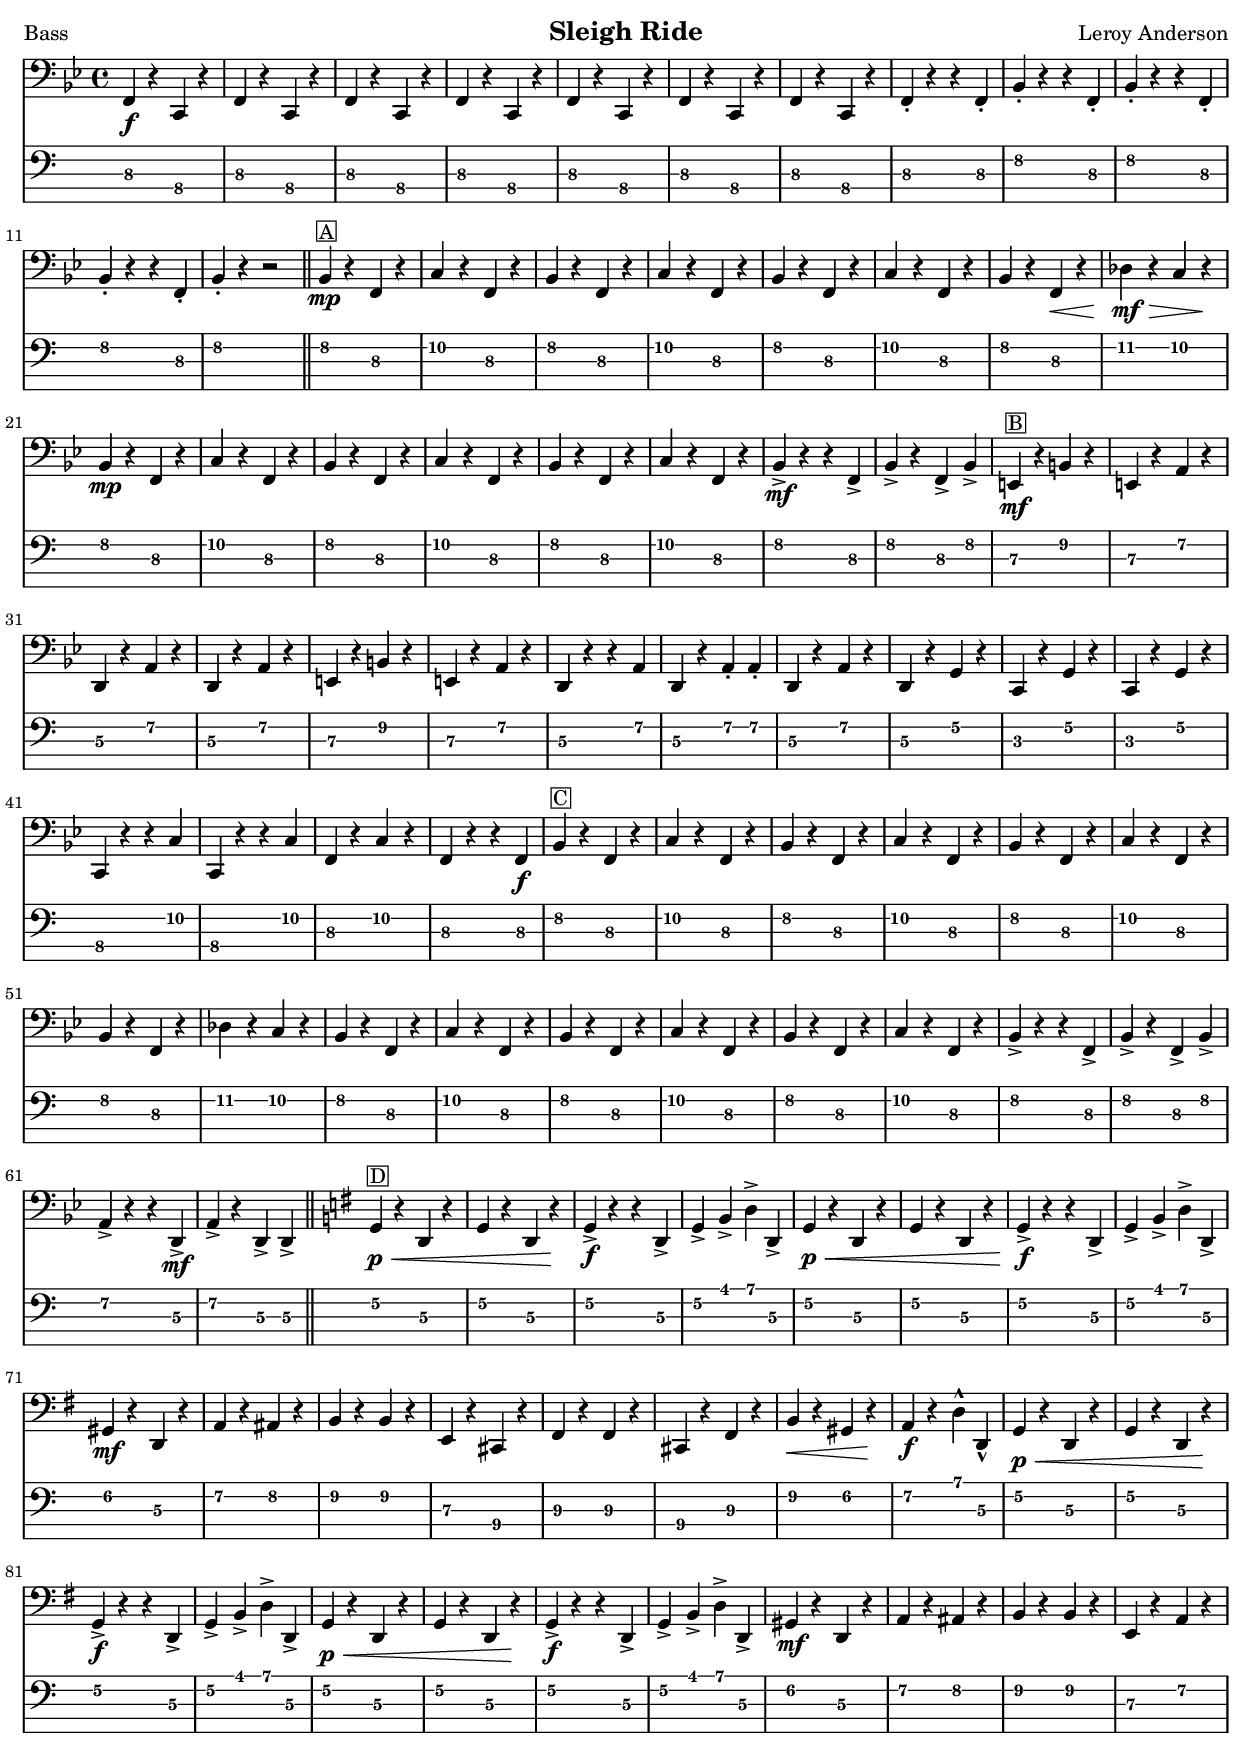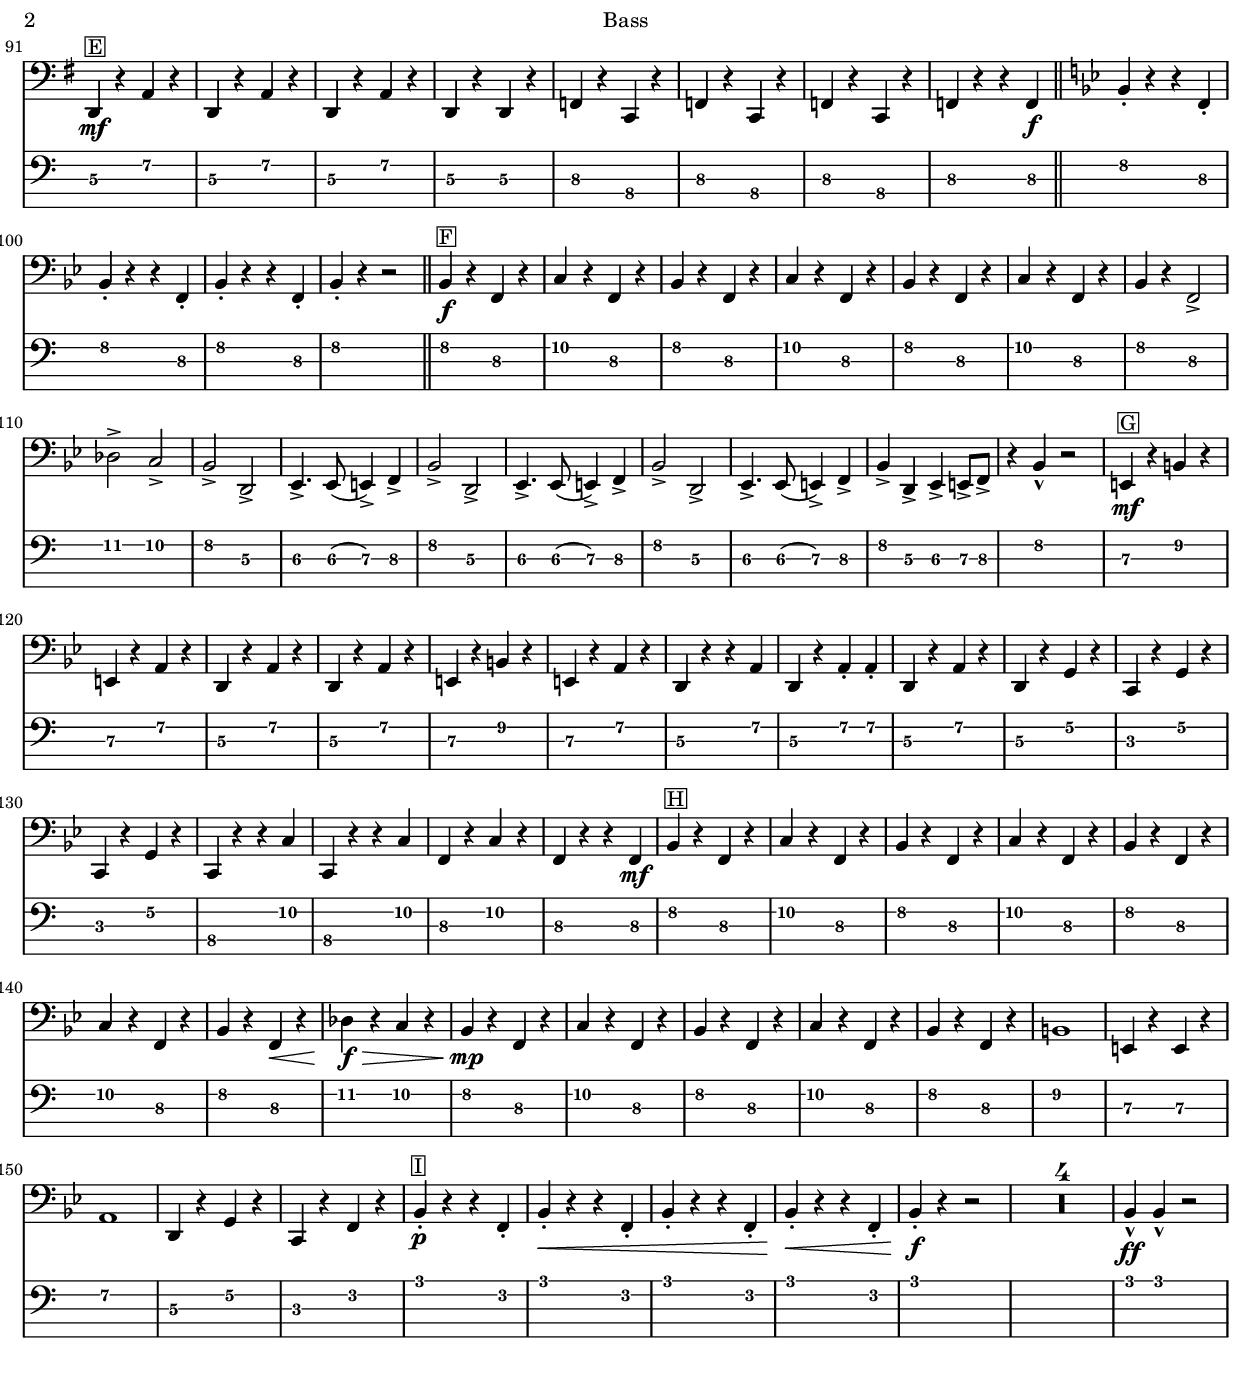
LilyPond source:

\version "2.16.1"

\include "format.ly"
#(set-global-staff-size 18)
%#(set-global-staff-size 25)

\paper {
  #(set-paper-size "a4")
  top-margin = 2
  bottom-margin = 2
  left-margin = 4
  right-margin = 2
  indent = 0
  short-indent = 0
  page-limit-inter-system-space = ##t

  head-separation = 0
  between-system-space = 0
  between-system-padding = 0

  system-system-spacing #'basic-distance = #8
  system-system-spacing #'minimum-distance = #8
  system-system-spacing #'padding = #0

}

\book {
  \header {
    title = "Sleigh Ride"
    composer = "Leroy Anderson"
    instrument = "Bass"
  }
  
  \score {
    <<
      \new Staff {
	\set Voice.countPercentRepeats = ##t
	\relative c' { 
  \clef "bass"
  \time 4/4
  \key bes \major
  
  \relative c, {
    \set TabStaff.restrainOpenStrings = ##t    
    \set TabStaff.minimumFret = #7
    f4\f r c r | \repeat unfold 6 {f r c r} %\break
    f\staccato r r f\staccato |
    \repeat unfold 3 {bes\staccato r r f\staccato} |
    bes\staccato r4 r2 \bar "||" \newSpacingSection
    bes4\mp ^\markup{\box{A}} r f r |  c' r f, r |
    \repeat unfold 2 {bes r f r | c' r f, r} | bes r f\< r |
    des'\!\mf\> r c r\! | bes\mp r f r | %\break
    c' r f, r | \repeat unfold 2 {bes r f r | c' r f, r} |
    bes\accent\mf r r f\accent | bes\accent r f\accent bes\accent | %\break
    \set TabStaff.minimumFret = #5
    e,\mf^\markup{\box{B}} r b' r | e, r a r | d, r a' r | d, r a' r | 
    e r b' r | e, r a r | d, r r a' |  %\break
    \set TabStaff.minimumFret = #3
    d, r a'\staccato a\staccato | d, r a' r | d, r g r |
    c, r g' r | c, r g' r |
    \set TabStaff.minimumFret = #7
    c, r r c' | c, r r c' | %\break
    f, r c' r | f, r r f\f | bes^\markup{\box{C}} r f r | c' r f, r | \repeat unfold 2 {bes r f r | c' r f, r } |
    bes r f r |  des' r c r | \repeat unfold 3 {bes r f r | c' r f, r} |
    bes\accent r r f\accent | bes\accent r f\accent bes\accent |
    \set TabStaff.minimumFret = #4
    a\accent r r d,\accent\mf | a'\accent r d,\accent d\accent \bar "||" \newSpacingSection
    \key g \major %\break
    g\p^\markup{\box{D}}\< r d r | g r d r\! | g\accent\f r r d\accent |
    g\accent b\accent d\accent d,\accent | g\p\< r d r | g r d r | g\accent\f\! r r d\accent  | %\break
    g\accent b\accent d\accent d,\accent | gis\mf r d r | a' r ais r |
    \set TabStaff.minimumFret = #7
    b r b r | e, r cis r | fis r fis r | cis r fis r | %\break
    \set TabStaff.minimumFret = #5
    b\< r gis r\! | a\f r d\marcato d,\marcato | g\p\< r d r | g r d r\! |
    \set TabStaff.minimumFret = #4
    g\accent\f r r d\accent | g\accent b\accent d\accent d,\accent |
    g\p\< r d r | g r d r\! | g\accent\f r r d\accent |
    g\accent b\accent d\accent d,\accent | gis\mf r d r | a' r ais r |
    \set TabStaff.minimumFret = #7
    b r b r | e, r a r | %\break
    \set TabStaff.minimumFret = #4
    d,\mf^\markup{\box{E}} r a' r | d, r a' r | d, r a' r | d, r d r |
    f r c r | f r c r | f r c r |%\break
    f r r f\f \bar "||" \newSpacingSection
    \key bes \major
    \repeat unfold 3 {bes\staccato r r f\staccato } |
    bes\staccato r4 r2 \bar "||" \newSpacingSection
    \set TabStaff.minimumFret = #7
    bes4\f^\markup{\box{F}} r f r | c' r f, r | %\break
    \repeat unfold 2 {bes r f r | c' r f, r } | bes r f2\accent |
    des'\accent c\accent | 
    \repeat unfold 3 {
      \set TabStaff.minimumFret = #5
      bes\accent d,\accent | ees4.\accent ees8 (e4\accent) f\accent
    } |
    bes\accent d,\accent ees\accent e8\accent f\accent | %\break
    r4 bes\marcato r2 | e,4\mf^\markup{\box{G}} r b' r | e, r a r |
    d, r a' r | d, r a' r | e r b' r | e, r a r |%\break
    d, r r a' | d, r a'\staccato a\staccato |  d, r a' r | d, r g r |
    \set TabStaff.minimumFret = #3
    c, r g' r | c, r g' r |
    \set TabStaff.minimumFret = #7
    c, r r c' | %\break
    c, r r c' | f, r c' r | f, r r f\mf | bes^\markup{\box{H}} r f r |
    \repeat unfold 2 {c' r f, r | bes r f r } |
    c' r f, r | bes r f\< r | des'\f\!\> r c r | bes\mp\! r f r | c' r f, r |
    bes r f r |%\break
    c' r f, r | bes r f r | b1 | e,4 r e r | a1 |
    \set TabStaff.minimumFret = #3
    d,4 r g r | c, r f r | %\break
    bes\staccato\p^\markup{\box{I}} r r f\staccato | bes\staccato\< r r f\staccato |
    bes\staccato r r f\staccato | bes\staccato\< r r f\staccato |
    bes\staccato\f\! r4 r2 | \compressFullBarRests R1*4  |
    bes4\marcato\ff bes\marcato r2
  }
}

      }
      \new TabStaff  \with {
	stringTunings = #bass-five-string-tuning
      } {
	\set Voice.countPercentRepeats = ##t
	\transpose c c {
	  \relative c' { 
  \clef "bass"
  \time 4/4
  \key bes \major
  
  \relative c, {
    \set TabStaff.restrainOpenStrings = ##t    
    \set TabStaff.minimumFret = #7
    f4\f r c r | \repeat unfold 6 {f r c r} %\break
    f\staccato r r f\staccato |
    \repeat unfold 3 {bes\staccato r r f\staccato} |
    bes\staccato r4 r2 \bar "||" \newSpacingSection
    bes4\mp ^\markup{\box{A}} r f r |  c' r f, r |
    \repeat unfold 2 {bes r f r | c' r f, r} | bes r f\< r |
    des'\!\mf\> r c r\! | bes\mp r f r | %\break
    c' r f, r | \repeat unfold 2 {bes r f r | c' r f, r} |
    bes\accent\mf r r f\accent | bes\accent r f\accent bes\accent | %\break
    \set TabStaff.minimumFret = #5
    e,\mf^\markup{\box{B}} r b' r | e, r a r | d, r a' r | d, r a' r | 
    e r b' r | e, r a r | d, r r a' |  %\break
    \set TabStaff.minimumFret = #3
    d, r a'\staccato a\staccato | d, r a' r | d, r g r |
    c, r g' r | c, r g' r |
    \set TabStaff.minimumFret = #7
    c, r r c' | c, r r c' | %\break
    f, r c' r | f, r r f\f | bes^\markup{\box{C}} r f r | c' r f, r | \repeat unfold 2 {bes r f r | c' r f, r } |
    bes r f r |  des' r c r | \repeat unfold 3 {bes r f r | c' r f, r} |
    bes\accent r r f\accent | bes\accent r f\accent bes\accent |
    \set TabStaff.minimumFret = #4
    a\accent r r d,\accent\mf | a'\accent r d,\accent d\accent \bar "||" \newSpacingSection
    \key g \major %\break
    g\p^\markup{\box{D}}\< r d r | g r d r\! | g\accent\f r r d\accent |
    g\accent b\accent d\accent d,\accent | g\p\< r d r | g r d r | g\accent\f\! r r d\accent  | %\break
    g\accent b\accent d\accent d,\accent | gis\mf r d r | a' r ais r |
    \set TabStaff.minimumFret = #7
    b r b r | e, r cis r | fis r fis r | cis r fis r | %\break
    \set TabStaff.minimumFret = #5
    b\< r gis r\! | a\f r d\marcato d,\marcato | g\p\< r d r | g r d r\! |
    \set TabStaff.minimumFret = #4
    g\accent\f r r d\accent | g\accent b\accent d\accent d,\accent |
    g\p\< r d r | g r d r\! | g\accent\f r r d\accent |
    g\accent b\accent d\accent d,\accent | gis\mf r d r | a' r ais r |
    \set TabStaff.minimumFret = #7
    b r b r | e, r a r | %\break
    \set TabStaff.minimumFret = #4
    d,\mf^\markup{\box{E}} r a' r | d, r a' r | d, r a' r | d, r d r |
    f r c r | f r c r | f r c r |%\break
    f r r f\f \bar "||" \newSpacingSection
    \key bes \major
    \repeat unfold 3 {bes\staccato r r f\staccato } |
    bes\staccato r4 r2 \bar "||" \newSpacingSection
    \set TabStaff.minimumFret = #7
    bes4\f^\markup{\box{F}} r f r | c' r f, r | %\break
    \repeat unfold 2 {bes r f r | c' r f, r } | bes r f2\accent |
    des'\accent c\accent | 
    \repeat unfold 3 {
      \set TabStaff.minimumFret = #5
      bes\accent d,\accent | ees4.\accent ees8 (e4\accent) f\accent
    } |
    bes\accent d,\accent ees\accent e8\accent f\accent | %\break
    r4 bes\marcato r2 | e,4\mf^\markup{\box{G}} r b' r | e, r a r |
    d, r a' r | d, r a' r | e r b' r | e, r a r |%\break
    d, r r a' | d, r a'\staccato a\staccato |  d, r a' r | d, r g r |
    \set TabStaff.minimumFret = #3
    c, r g' r | c, r g' r |
    \set TabStaff.minimumFret = #7
    c, r r c' | %\break
    c, r r c' | f, r c' r | f, r r f\mf | bes^\markup{\box{H}} r f r |
    \repeat unfold 2 {c' r f, r | bes r f r } |
    c' r f, r | bes r f\< r | des'\f\!\> r c r | bes\mp\! r f r | c' r f, r |
    bes r f r |%\break
    c' r f, r | bes r f r | b1 | e,4 r e r | a1 |
    \set TabStaff.minimumFret = #3
    d,4 r g r | c, r f r | %\break
    bes\staccato\p^\markup{\box{I}} r r f\staccato | bes\staccato\< r r f\staccato |
    bes\staccato r r f\staccato | bes\staccato\< r r f\staccato |
    bes\staccato\f\! r4 r2 | \compressFullBarRests R1*4  |
    bes4\marcato\ff bes\marcato r2
  }
}

	}
      }
    >>
    \layout {}
    \midi {}
  }
}

